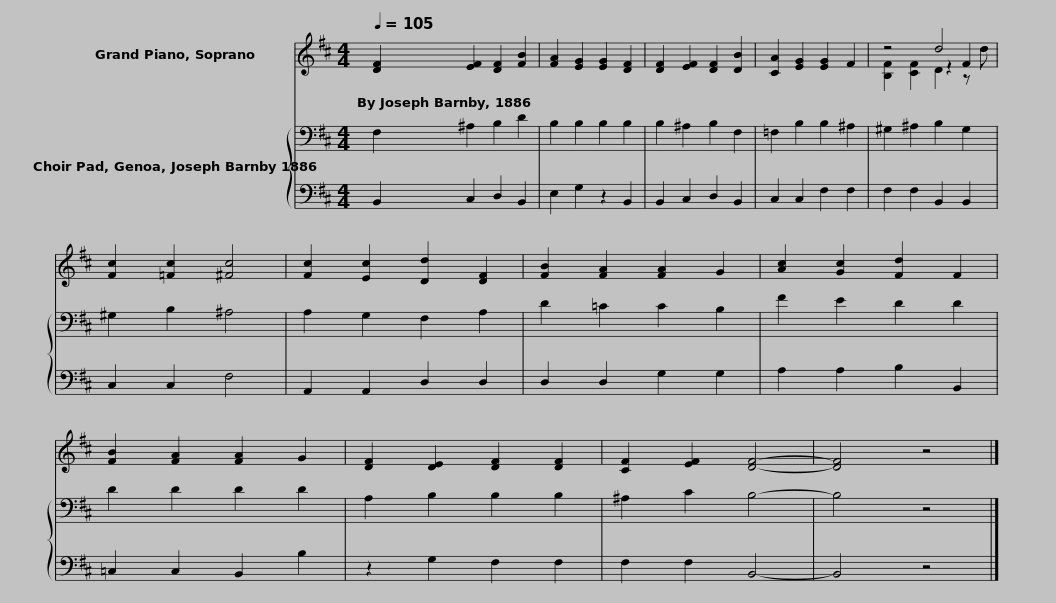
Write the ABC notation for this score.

X:1
%%score ( 1 2 3 ) { 4 | 5 }
L:1/8
Q:1/4=105
M:4/4
I:linebreak $
K:D
V:1 treble
V:2 treble
V:3 treble
V:4 bass
V:5 bass
V:1
 [DF]2 [EF]2 [DF]2 [FB]2 | [FA]2 [EG]2 [EG]2 [DF]2 | [DF]2 [EF]2 [DF]2 [DB]2 | [CA]2 [EG]2 [EG]2 F2 |$ z4 d4 | %5
 [Fc]2 [=Fc]2 [^Fc]4 | [Fc]2 [Ec]2 [Dd]2 [DF]2 | [FB]2 [FA]2 [FA]2 G2 | [Ac]2 [Gc]2 [Fd]2 F2 | [FB]2 [FA]2 [FA]2 G2 | %10
 [DF]2 [DE]2 [DF]2 [DF]2 |$ [CF]2 [EF]2 [DF]4- | [DF]4 z4 |] %13
V:2
 x8 | x8 | x8 | x8 |$ z4 z2 F2 | %5
 x8 | x8 | x8 | x8 | x8 | %10
 x8 |$ x8 | x8 |] %13
V:3
 x8 | x8 | x8 | x8 |$ [B,F]2 [CF]2 D2 z d | %5
 x8 | x8 | x8 | x8 | x8 | %10
 x8 |$ x8 | x8 |] %13
V:4
 F,2 ^A,2 B,2 D2 | B,2 B,2 B,2 B,2 | B,2 ^A,2 B,2 F,2 | =F,2 B,2 B,2 ^A,2 |$ ^G,2 ^A,2 B,2 G,2 | %5
 ^G,2 B,2 ^A,4 | A,2 G,2 F,2 A,2 | D2 =C2 C2 B,2 | F2 E2 D2 D2 | D2 D2 D2 D2 | %10
 A,2 B,2 B,2 B,2 |$ ^A,2 C2 B,4- | B,4 z4 |] %13
V:5
 B,,2 C,2 D,2 B,,2 | E,2 G,2 z2 B,,2 | B,,2 C,2 D,2 B,,2 | C,2 C,2 F,2 F,2 |$ F,2 F,2 B,,2 B,,2 | %5
 C,2 C,2 F,4 | A,,2 A,,2 D,2 D,2 | D,2 D,2 G,2 G,2 | A,2 A,2 B,2 B,,2 | =C,2 C,2 B,,2 B,2 | %10
 z2 G,2 F,2 F,2 |$ F,2 F,2 B,,4- | B,,4 z4 |] %13
